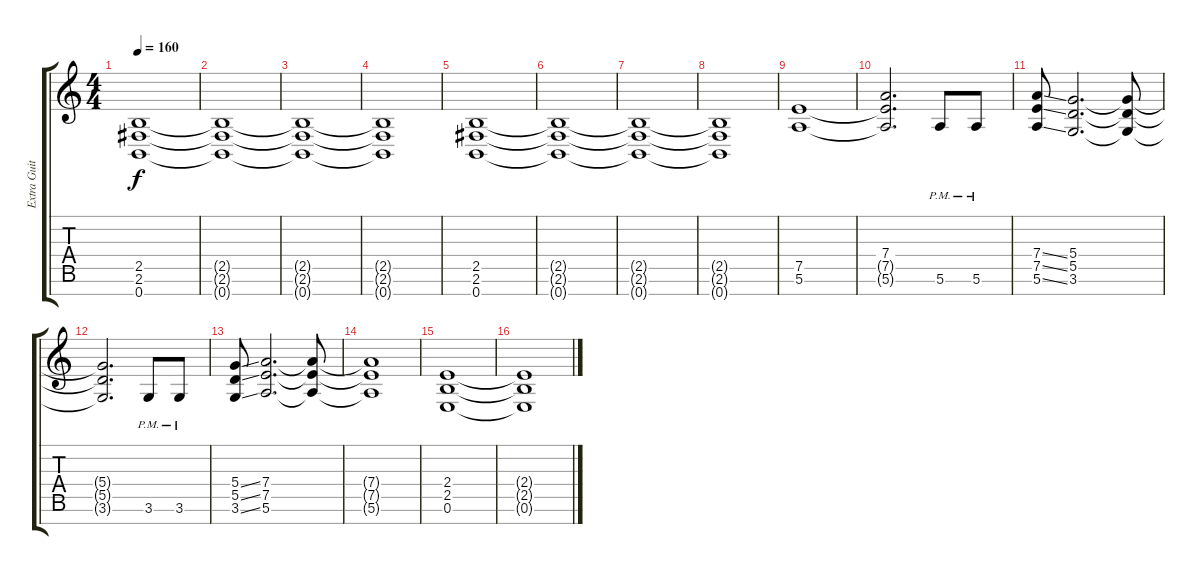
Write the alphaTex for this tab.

\track ("Extra Guitar" "Extra Guit") {instrument distortionguitar}
\staff {score tabs}
\tuning (E4 B3 G3 D3 A2 E2 B1) {hide}
\ts (4 4)
\section ("" "")
\tempo 160
\clef g2
\ks c
(2.5 2.6 0.7).1{dy f instrument distortionguitar} |
(2.5{t} 2.6{t} 0.7{t}).1 |
(2.5{t} 2.6{t} 0.7{t}).1 |
(2.5{t} 2.6{t} 0.7{t}).1 |
(2.5 2.6 0.7).1 |
(2.5{t} 2.6{t} 0.7{t}).1 |
(2.5{t} 2.6{t} 0.7{t}).1 |
(2.5{t} 2.6{t} 0.7{t}).1 |
(7.5 5.6).1 |
(7.4 7.5{t} 5.6{t}).2{d} 5.6{pm}.8 5.6{pm}.8 |
(7.4{ss} 7.5{ss} 5.6{ss}).8 (5.4 5.5 3.6).2{d} (5.4{t} 5.5{t} 3.6{t}).8 |
(5.4{t} 5.5{t} 3.6{t}).2{d} 3.6{pm}.8 3.6{pm}.8 |
(5.4{ss} 5.5{ss} 3.6{ss}).8 (7.4 7.5 5.6).2{d} (7.4{t} 7.5{t} 5.6{t}).8 |
(7.4{t} 7.5{t} 5.6{t}).1 |
(2.4 2.5 0.6).1 |
(2.4{t} 2.5{t} 0.6{t}).1
